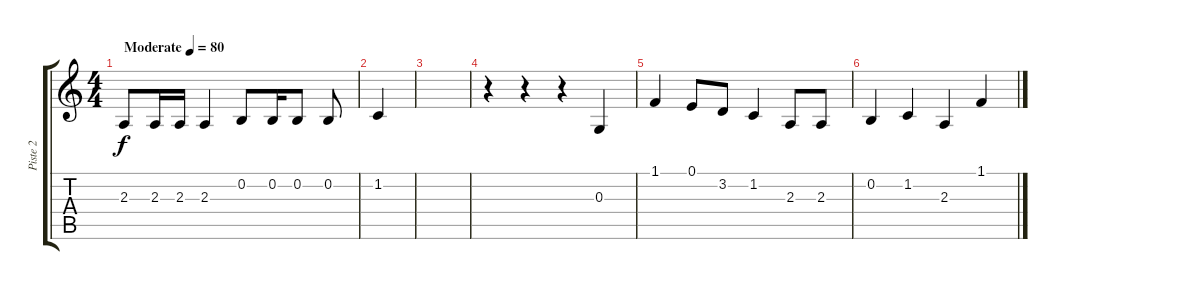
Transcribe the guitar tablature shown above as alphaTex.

\track ("Piste 2" "Piste 2") {instrument flute}
\staff {score tabs}
\tuning (E4 B3 G3 D3 A2 E2) {hide}
\ts (4 4)
\tempo (80 "Moderate")
\clef g2
\ks aminor
2.3.8{dy f instrument flute} 2.3.16 2.3.16 2.3.4 0.2.8 0.2.16 0.2.8 0.2.8 |
1.2.4 |
|
r.4 r.4 r.4 0.3.4 |
1.1.4 0.1.8 3.2.8 1.2.4 2.3.8 2.3.8 |
0.2.4 1.2.4 2.3.4 1.1.4
